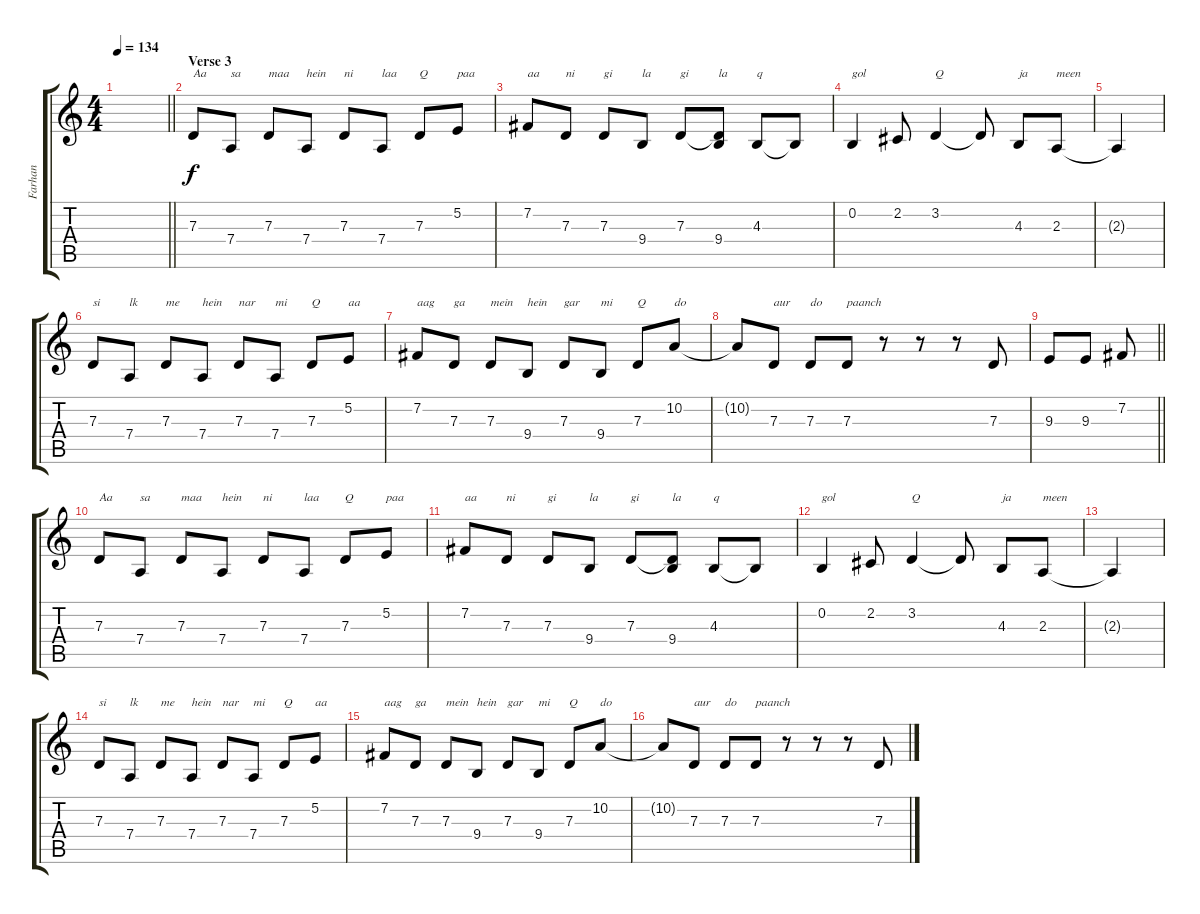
\track ("Farhan" "Farhan") {instrument lead2sawtooth}
\staff {score tabs}
\tuning (E4 B3 G3 D3 A2 E2) {hide}
\ts (4 4)
\tempo 134
\clef g2
\barLineRight lightlight
\ks c
|
\section ("" "Verse 3")
7.3.8{txt "Aa"} 7.4.8{txt "sa"} 7.3.8{txt "maa"} 7.4.8{txt "hein"} 7.3.8{txt "ni"} 7.4.8{txt "laa"} 7.3.8{txt "Q"} 5.2.8{txt "paa"} |
7.2.8{txt "aa"} 7.3.8{txt "ni"} 7.3.8{txt "gi"} 9.4.8{txt "la"} 7.3.8{txt "gi"} (7.3{t} 9.4).8{txt "la"} 4.3.8{txt "q"} 4.3{t}.8 |
0.2.4{txt "gol"} 2.2.8 3.2.4{txt "Q"} 3.2{t}.8 4.3.8{txt "ja"} 2.3.8{txt "meen"} |
2.3{t}.4 |
7.3.8{txt "si"} 7.4.8{txt "lk"} 7.3.8{txt "me"} 7.4.8{txt "hein"} 7.3.8{txt "nar"} 7.4.8{txt "mi"} 7.3.8{txt "Q"} 5.2.8{txt "aa"} |
7.2.8{txt "aag"} 7.3.8{txt "ga"} 7.3.8{txt "mein"} 9.4.8{txt "hein"} 7.3.8{txt "gar"} 9.4.8{txt "mi"} 7.3.8{txt "Q"} 10.2.8{txt "do"} |
10.2{t}.8 7.3.8{txt "aur"} 7.3.8{txt "do"} 7.3.8{txt "paanch"} r.8 r.8 r.8 7.3.8 |
\barLineRight lightlight
9.3.8 9.3.8 7.2.8 |
7.3.8{txt "Aa"} 7.4.8{txt "sa"} 7.3.8{txt "maa"} 7.4.8{txt "hein"} 7.3.8{txt "ni"} 7.4.8{txt "laa"} 7.3.8{txt "Q"} 5.2.8{txt "paa"} |
7.2.8{txt "aa"} 7.3.8{txt "ni"} 7.3.8{txt "gi"} 9.4.8{txt "la"} 7.3.8{txt "gi"} (7.3{t} 9.4).8{txt "la"} 4.3.8{txt "q"} 4.3{t}.8 |
0.2.4{txt "gol"} 2.2.8 3.2.4{txt "Q"} 3.2{t}.8 4.3.8{txt "ja"} 2.3.8{txt "meen"} |
2.3{t}.4 |
7.3.8{txt "si"} 7.4.8{txt "lk"} 7.3.8{txt "me"} 7.4.8{txt "hein"} 7.3.8{txt "nar"} 7.4.8{txt "mi"} 7.3.8{txt "Q"} 5.2.8{txt "aa"} |
7.2.8{txt "aag"} 7.3.8{txt "ga"} 7.3.8{txt "mein"} 9.4.8{txt "hein"} 7.3.8{txt "gar"} 9.4.8{txt "mi"} 7.3.8{txt "Q"} 10.2.8{txt "do"} |
10.2{t}.8 7.3.8{txt "aur"} 7.3.8{txt "do"} 7.3.8{txt "paanch"} r.8 r.8 r.8 7.3.8
